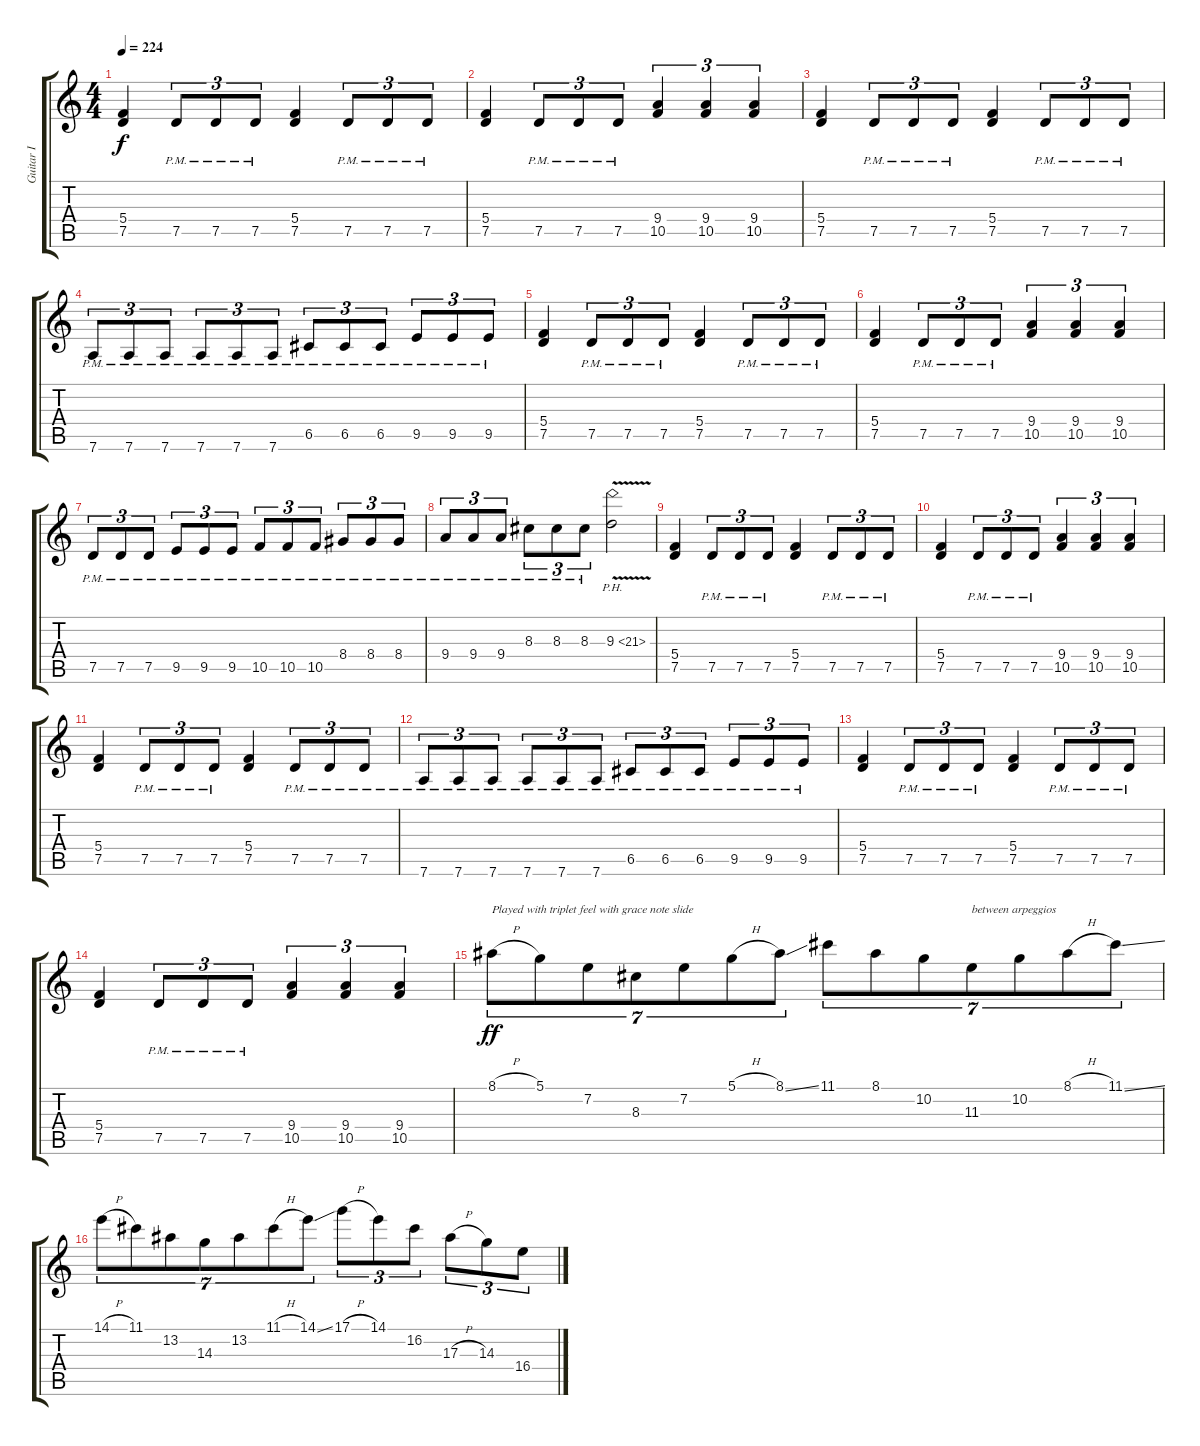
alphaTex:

\track ("Guitar I" "Guitar I") {instrument overdrivenguitar}
\staff {score tabs}
\tuning (D4 A3 F3 C3 G2 D2) {hide}
\ts (4 4)
\tempo 224
\clef g2
\ks c
(5.4 7.5).4{dy f} 7.5{pm}.8{tu (3 2)} 7.5{pm}.8{tu (3 2)} 7.5{pm}.8{tu (3 2)} (5.4 7.5).4 7.5{pm}.8{tu (3 2)} 7.5{pm}.8{tu (3 2)} 7.5{pm}.8{tu (3 2)} |
(5.4 7.5).4 7.5{pm}.8{tu (3 2)} 7.5{pm}.8{tu (3 2)} 7.5{pm}.8{tu (3 2)} (9.4 10.5).4{tu (3 2)} (9.4 10.5).4{tu (3 2)} (9.4 10.5).4{tu (3 2)} |
(5.4 7.5).4 7.5{pm}.8{tu (3 2)} 7.5{pm}.8{tu (3 2)} 7.5{pm}.8{tu (3 2)} (5.4 7.5).4 7.5{pm}.8{tu (3 2)} 7.5{pm}.8{tu (3 2)} 7.5{pm}.8{tu (3 2)} |
7.6{pm}.8{tu (3 2)} 7.6{pm}.8{tu (3 2)} 7.6{pm}.8{tu (3 2)} 7.6{pm}.8{tu (3 2)} 7.6{pm}.8{tu (3 2)} 7.6{pm}.8{tu (3 2)} 6.5{pm}.8{tu (3 2)} 6.5{pm}.8{tu (3 2)} 6.5{pm}.8{tu (3 2)} 9.5{pm}.8{tu (3 2)} 9.5{pm}.8{tu (3 2)} 9.5{pm}.8{tu (3 2)} |
(5.4 7.5).4 7.5{pm}.8{tu (3 2)} 7.5{pm}.8{tu (3 2)} 7.5{pm}.8{tu (3 2)} (5.4 7.5).4 7.5{pm}.8{tu (3 2)} 7.5{pm}.8{tu (3 2)} 7.5{pm}.8{tu (3 2)} |
(5.4 7.5).4 7.5{pm}.8{tu (3 2)} 7.5{pm}.8{tu (3 2)} 7.5{pm}.8{tu (3 2)} (9.4 10.5).4{tu (3 2)} (9.4 10.5).4{tu (3 2)} (9.4 10.5).4{tu (3 2)} |
7.5{pm}.8{tu (3 2)} 7.5{pm}.8{tu (3 2)} 7.5{pm}.8{tu (3 2)} 9.5{pm}.8{tu (3 2)} 9.5{pm}.8{tu (3 2)} 9.5{pm}.8{tu (3 2)} 10.5{pm}.8{tu (3 2)} 10.5{pm}.8{tu (3 2)} 10.5{pm}.8{tu (3 2)} 8.4{pm}.8{tu (3 2)} 8.4{pm}.8{tu (3 2)} 8.4{pm}.8{tu (3 2)} |
9.4{pm}.8{tu (3 2)} 9.4{pm}.8{tu (3 2)} 9.4{pm}.8{tu (3 2)} 8.3{pm}.8{tu (3 2)} 8.3{pm}.8{tu (3 2)} 8.3{pm}.8{tu (3 2)} 9.3{ph 12 v}.2 |
(5.4 7.5).4 7.5{pm}.8{tu (3 2)} 7.5{pm}.8{tu (3 2)} 7.5{pm}.8{tu (3 2)} (5.4 7.5).4 7.5{pm}.8{tu (3 2)} 7.5{pm}.8{tu (3 2)} 7.5{pm}.8{tu (3 2)} |
(5.4 7.5).4 7.5{pm}.8{tu (3 2)} 7.5{pm}.8{tu (3 2)} 7.5{pm}.8{tu (3 2)} (9.4 10.5).4{tu (3 2)} (9.4 10.5).4{tu (3 2)} (9.4 10.5).4{tu (3 2)} |
(5.4 7.5).4 7.5{pm}.8{tu (3 2)} 7.5{pm}.8{tu (3 2)} 7.5{pm}.8{tu (3 2)} (5.4 7.5).4 7.5{pm}.8{tu (3 2)} 7.5{pm}.8{tu (3 2)} 7.5{pm}.8{tu (3 2)} |
7.6{pm}.8{tu (3 2)} 7.6{pm}.8{tu (3 2)} 7.6{pm}.8{tu (3 2)} 7.6{pm}.8{tu (3 2)} 7.6{pm}.8{tu (3 2)} 7.6{pm}.8{tu (3 2)} 6.5{pm}.8{tu (3 2)} 6.5{pm}.8{tu (3 2)} 6.5{pm}.8{tu (3 2)} 9.5{pm}.8{tu (3 2)} 9.5{pm}.8{tu (3 2)} 9.5{pm}.8{tu (3 2)} |
(5.4 7.5).4 7.5{pm}.8{tu (3 2)} 7.5{pm}.8{tu (3 2)} 7.5{pm}.8{tu (3 2)} (5.4 7.5).4 7.5{pm}.8{tu (3 2)} 7.5{pm}.8{tu (3 2)} 7.5{pm}.8{tu (3 2)} |
(5.4 7.5).4 7.5{pm}.8{tu (3 2)} 7.5{pm}.8{tu (3 2)} 7.5{pm}.8{tu (3 2)} (9.4 10.5).4{tu (3 2)} (9.4 10.5).4{tu (3 2)} (9.4 10.5).4{tu (3 2)} |
8.1{h}.8{tu (7 4) txt "Played with triplet feel with grace note slide" dy ff} 5.1.8{tu (7 4)} 7.2.8{tu (7 4)} 8.3.8{tu (7 4)} 7.2.8{tu (7 4)} 5.1{h}.8{tu (7 4)} 8.1{ss}.8{tu (7 4)} 11.1.8{tu (7 4)} 8.1.8{tu (7 4)} 10.2.8{tu (7 4)} 11.3.8{tu (7 4) txt "between arpeggios"} 10.2.8{tu (7 4)} 8.1{h}.8{tu (7 4)} 11.1{ss}.8{tu (7 4)} |
14.1{h}.8{tu (7 4)} 11.1.8{tu (7 4)} 13.2.8{tu (7 4)} 14.3.8{tu (7 4)} 13.2.8{tu (7 4)} 11.1{h}.8{tu (7 4)} 14.1{ss}.8{tu (7 4)} 17.1{h}.8{tu (3 2)} 14.1.8{tu (3 2)} 16.2.8{tu (3 2)} 17.3{h}.8{tu (3 2)} 14.3.8{tu (3 2)} 16.4.8{tu (3 2)}
